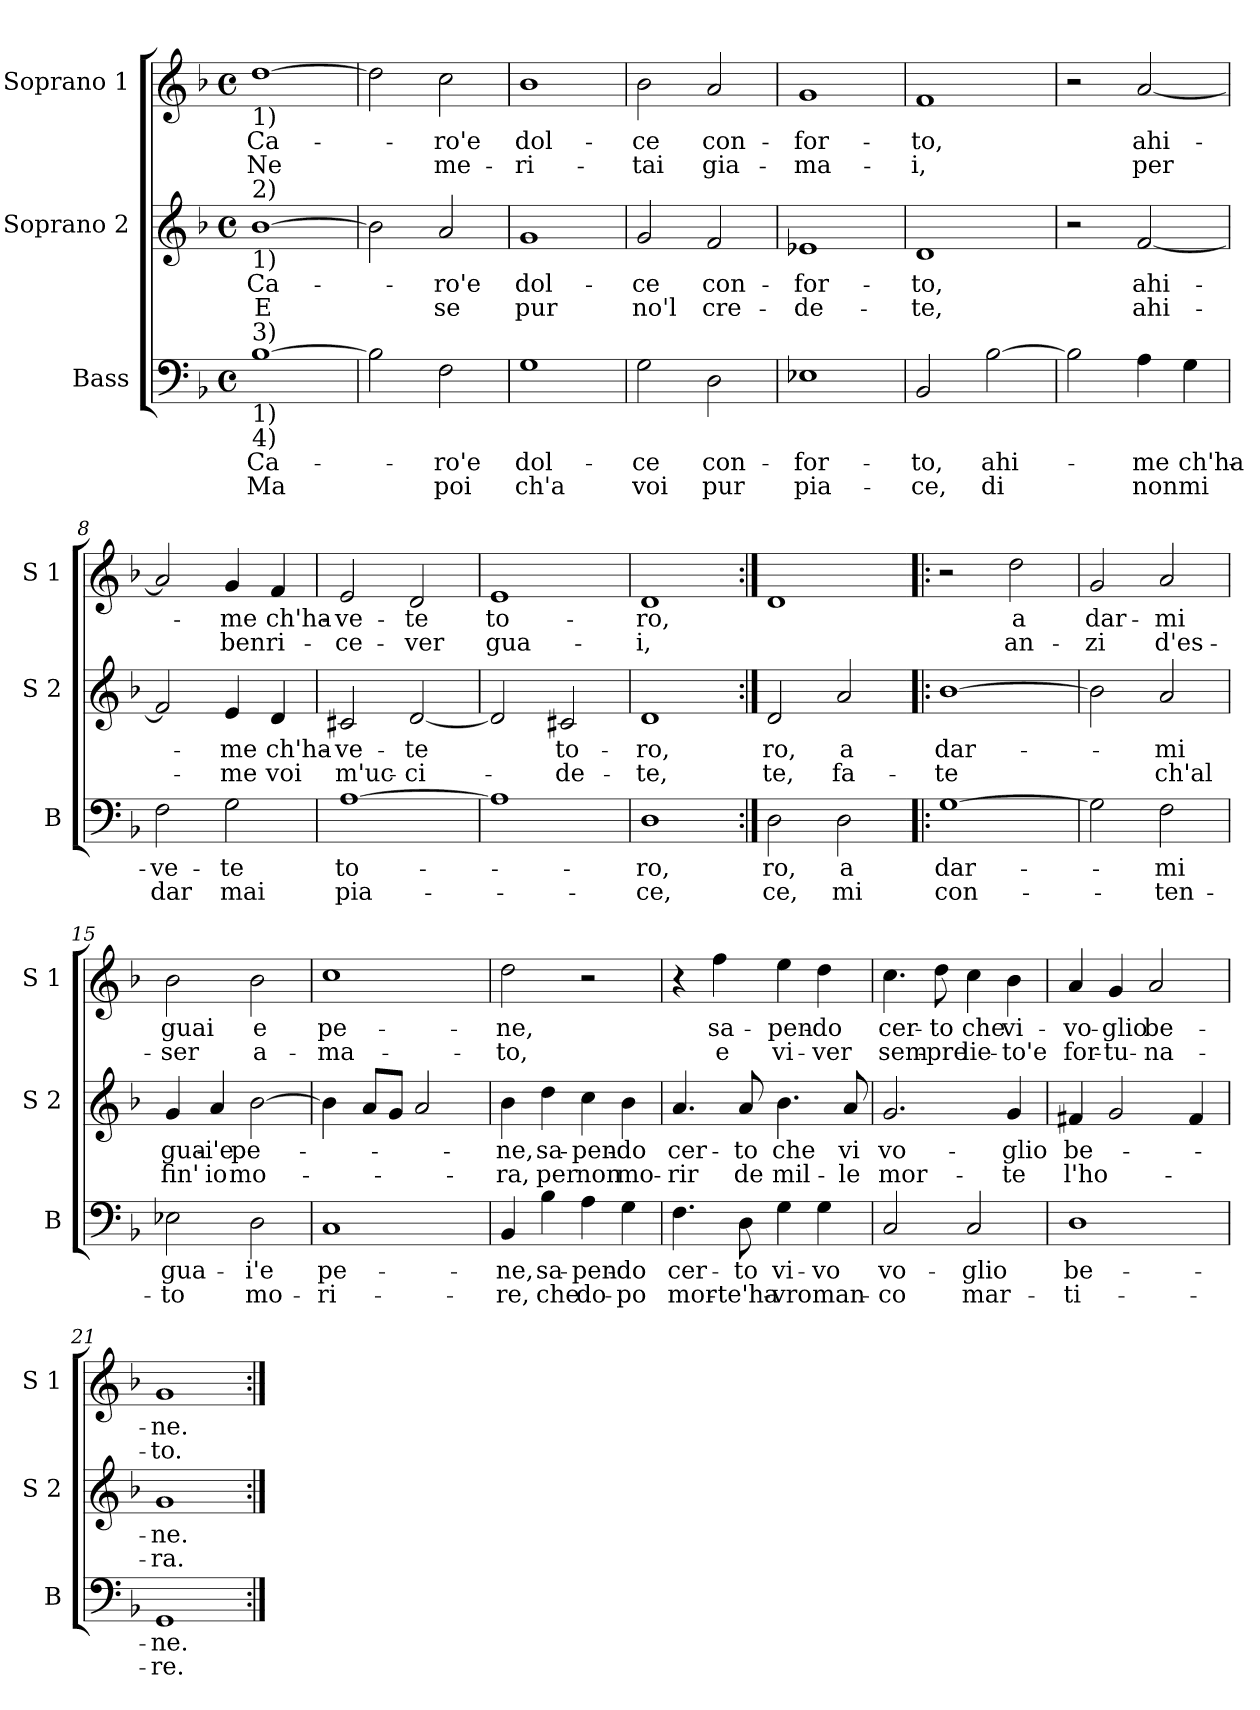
**kern	**text	**text	**kern	**text	**text	**kern	**text	**text
*part3	*part3	*part3	*part2	*part2	*part2	*part1	*part1	*part1
*staff3	*staff3	*staff3	*staff2	*staff2	*staff2	*staff1	*staff1	*staff1
*I"Bass	*	*	*I"Soprano 2	*	*	*I"Soprano 1	*	*
*I'B	*	*	*I'S 2	*	*	*I'S 1	*	*
*clefF4	*	*	*clefG2	*	*	*clefG2	*	*
*k[b-]	*	*	*k[b-]	*	*	*k[b-]	*	*
*F:	*	*	*F:	*	*	*F:	*	*
*M4/4	*	*	*M4/4	*	*	*M4/4	*	*
*met(c)	*	*	*met(c)	*	*	*met(c)	*	*
=1	=1	=1	=1	=1	=1	=1	=1	=1
!	!	!	!	!	!	!LO:TX:b:t=1)	!	!
!	!	!	!LO:TX:a:t=2)	!	!	!	!	!
!	!	!	!LO:TX:b:t=1)	!	!	!	!	!
!LO:TX:a:t=3)	!	!	!	!	!	!	!	!
!LO:TX:b:t=1)	!	!	!	!	!	!	!	!
!LO:TX:b:t=4)	!	!	!	!	!	!	!	!
!	!LO:LY:b	!LO:LY:b	!	!LO:LY:b	!LO:LY:b	!	!LO:LY:b	!LO:LY:b
[1B-	Ca-	Ma	[1b-	Ca-	E	[1dd	Ca-	Ne
=2	=2	=2	=2	=2	=2	=2	=2	=2
2B-\]	.	.	2b-\]	.	.	2dd\]	.	.
!	!LO:LY:b	!LO:LY:b	!	!LO:LY:b	!LO:LY:b	!	!LO:LY:b	!LO:LY:b
2F\	-ro'e	poi	2a/	-ro'e	se	2cc\	-ro'e	me-
=3	=3	=3	=3	=3	=3	=3	=3	=3
!	!LO:LY:b	!LO:LY:b	!	!LO:LY:b	!LO:LY:b	!	!LO:LY:b	!LO:LY:b
1G	dol-	ch'a	1g	dol-	pur	1b-	dol-	-ri-
=4	=4	=4	=4	=4	=4	=4	=4	=4
!	!LO:LY:b	!LO:LY:b	!	!LO:LY:b	!LO:LY:b	!	!LO:LY:b	!LO:LY:b
2G\	-ce	voi	2g/	-ce	no'l	2b-\	-ce	-tai
!	!LO:LY:b	!LO:LY:b	!	!LO:LY:b	!LO:LY:b	!	!LO:LY:b	!LO:LY:b
2D\	con-	pur	2f/	con-	cre-	2a/	con-	gia-
=5	=5	=5	=5	=5	=5	=5	=5	=5
!	!LO:LY:b	!LO:LY:b	!	!LO:LY:b	!LO:LY:b	!	!LO:LY:b	!LO:LY:b
1E-X	-for-	pia-	1e-X	-for-	-de-	1g	-for-	-ma-
!!LO:LB:g=z
=6	=6	=6	=6	=6	=6	=6	=6	=6
!	!LO:LY:b	!LO:LY:b	!	!LO:LY:b	!LO:LY:b	!	!LO:LY:b	!LO:LY:b
2BB-/	-to,	-ce,	1d	-to,	-te,	1f	-to,	-i,
!	!LO:LY:b	!LO:LY:b	!	!	!	!	!	!
[2B-\	ahi-	di	.	.	.	.	.	.
=7	=7	=7	=7	=7	=7	=7	=7	=7
2B-\]	.	.	2r	.	.	2r	.	.
!	!LO:LY:b	!LO:LY:b	!	!LO:LY:b	!LO:LY:b	!	!LO:LY:b	!LO:LY:b
4A\	-me	non	[2f/	ahi-	ahi-	[2a/	ahi-	per
!	!LO:LY:b	!LO:LY:b	!	!	!	!	!	!
4G\	ch'ha-	mi	.	.	.	.	.	.
=8	=8	=8	=8	=8	=8	=8	=8	=8
!	!LO:LY:b	!LO:LY:b	!	!	!	!	!	!
2F\	-ve-	dar	2f/]	.	.	2a/]	.	.
!	!LO:LY:b	!LO:LY:b	!	!LO:LY:b	!LO:LY:b	!	!LO:LY:b	!LO:LY:b
2G\	-te	mai	4e/	-me	-me	4g/	-me	ben
!	!	!	!	!LO:LY:b	!LO:LY:b	!	!LO:LY:b	!LO:LY:b
.	.	.	4d/	ch'ha-	voi	4f/	ch'ha-	ri-
=9	=9	=9	=9	=9	=9	=9	=9	=9
!	!LO:LY:b	!LO:LY:b	!	!LO:LY:b	!LO:LY:b	!	!LO:LY:b	!LO:LY:b
[1A	to-	pia-	2c#X/	-ve-	m'uc-	2e/	-ve-	-ce-
!	!	!	!	!LO:LY:b	!LO:LY:b	!	!LO:LY:b	!LO:LY:b
.	.	.	[2d/	-te	-ci-	2d/	-te	-ver
=10	=10	=10	=10	=10	=10	=10	=10	=10
!	!	!	!	!	!	!	!LO:LY:b	!LO:LY:b
1A]	.	.	2d/]	.	.	1e	to-	gua-
!	!	!	!	!LO:LY:b	!LO:LY:b	!	!	!
.	.	.	2c#X/	to-	-de-	.	.	.
!!LO:PB:g=z
=11	=11	=11	=11	=11	=11	=11	=11	=11
!	!LO:LY:b	!LO:LY:b	!	!LO:LY:b	!LO:LY:b	!	!LO:LY:b	!LO:LY:b
1D	-ro,	-ce,	1d	-ro,	-te,	1d	-ro,	-i,
=12:|!	=12:|!	=12:|!	=12:|!	=12:|!	=12:|!	=12:|!	=12:|!	=12:|!
!	!LO:LY:b	!LO:LY:b	!	!LO:LY:b	!LO:LY:b	!	!	!
2D\	ro,	ce,	2d/	ro,	te,	1d	.	.
!	!LO:LY:b	!LO:LY:b	!	!LO:LY:b	!LO:LY:b	!	!	!
2D\	a	mi	2a/	a	fa-	.	.	.
=13!|:	=13!|:	=13!|:	=13!|:	=13!|:	=13!|:	=13!|:	=13!|:	=13!|:
!	!LO:LY:b	!LO:LY:b	!	!LO:LY:b	!LO:LY:b	!	!	!
[1G	dar-	con-	[1b-	dar-	-te	2r	.	.
!	!	!	!	!	!	!	!LO:LY:b	!LO:LY:b
.	.	.	.	.	.	2dd\	a	an-
=14	=14	=14	=14	=14	=14	=14	=14	=14
!	!	!	!	!	!	!	!LO:LY:b	!LO:LY:b
2G\]	.	.	2b-\]	.	.	2g/	dar-	-zi
!	!LO:LY:b	!LO:LY:b	!	!LO:LY:b	!LO:LY:b	!	!LO:LY:b	!LO:LY:b
2F\	-mi	-ten-	2a/	-mi	ch'al	2a/	-mi	d'es-
=15	=15	=15	=15	=15	=15	=15	=15	=15
!	!LO:LY:b	!LO:LY:b	!	!LO:LY:b	!LO:LY:b	!	!LO:LY:b	!LO:LY:b
2E-X\	gua-	-to	4g/	gua-	fin'	2b-\	guai	-ser
!	!	!	!	!LO:LY:b	!LO:LY:b	!	!	!
.	.	.	4a/	-i'e	io	.	.	.
!	!LO:LY:b	!LO:LY:b	!	!LO:LY:b	!LO:LY:b	!	!LO:LY:b	!LO:LY:b
2D\	-i'e	mo-	[2b-\	pe-	mo-	2b-\	e	a-
=16	=16	=16	=16	=16	=16	=16	=16	=16
!	!LO:LY:b	!LO:LY:b	!	!	!	!	!LO:LY:b	!LO:LY:b
1C	pe-	-ri-	4b-\]	.	.	1cc	pe-	-ma-
.	.	.	8a/L	.	.	.	.	.
.	.	.	8g/J	.	.	.	.	.
.	.	.	2a/	.	.	.	.	.
!!LO:LB:g=z
=17	=17	=17	=17	=17	=17	=17	=17	=17
!	!LO:LY:b	!LO:LY:b	!	!LO:LY:b	!LO:LY:b	!	!LO:LY:b	!LO:LY:b
4BB-/	-ne,	-re,	4b-\	-ne,	-ra,	2dd\	-ne,	-to,
!	!LO:LY:b	!LO:LY:b	!	!LO:LY:b	!LO:LY:b	!	!	!
4B-\	sa-	che	4dd\	sa-	per	.	.	.
!	!LO:LY:b	!LO:LY:b	!	!LO:LY:b	!LO:LY:b	!	!	!
4A\	-pen-	do-	4cc\	-pen-	non	2r	.	.
!	!LO:LY:b	!LO:LY:b	!	!LO:LY:b	!LO:LY:b	!	!	!
4G\	-do	-po	4b-\	-do	mo-	.	.	.
=18	=18	=18	=18	=18	=18	=18	=18	=18
!	!LO:LY:b	!LO:LY:b	!	!LO:LY:b	!LO:LY:b	!	!	!
4.F\	cer-	mor-	4.a/	cer-	-rir	4r	.	.
!	!	!	!	!	!	!	!LO:LY:b	!LO:LY:b
.	.	.	.	.	.	4ff\	sa-	e
!	!LO:LY:b	!LO:LY:b	!	!LO:LY:b	!LO:LY:b	!	!	!
8D\	-to	-te'ha-	8a/	-to	de	.	.	.
!	!LO:LY:b	!LO:LY:b	!	!LO:LY:b	!LO:LY:b	!	!LO:LY:b	!LO:LY:b
4G\	vi-	-vro	4.b-\	che	mil-	4ee\	-pen-	vi-
!	!LO:LY:b	!LO:LY:b	!	!	!	!	!LO:LY:b	!LO:LY:b
4G\	-vo	man-	.	.	.	4dd\	-do	-ver
!	!	!	!	!LO:LY:b	!LO:LY:b	!	!	!
.	.	.	8a/	vi	-le	.	.	.
=19	=19	=19	=19	=19	=19	=19	=19	=19
!	!LO:LY:b	!LO:LY:b	!	!LO:LY:b	!LO:LY:b	!	!LO:LY:b	!LO:LY:b
2C/	vo-	-co	2.g/	vo-	mor-	4.cc\	cer-	sem-
!	!	!	!	!	!	!	!LO:LY:b	!LO:LY:b
.	.	.	.	.	.	8dd\	-to	-pre
!	!LO:LY:b	!LO:LY:b	!	!	!	!	!LO:LY:b	!LO:LY:b
2C/	-glio	mar-	.	.	.	4cc\	che	lie-
!	!	!	!	!LO:LY:b	!LO:LY:b	!	!LO:LY:b	!LO:LY:b
.	.	.	4g/	-glio	-te	4b-\	vi-	-to'e
=20	=20	=20	=20	=20	=20	=20	=20	=20
!	!LO:LY:b	!LO:LY:b	!	!LO:LY:b	!LO:LY:b	!	!LO:LY:b	!LO:LY:b
1D	be-	-ti-	4f#X/	be-	l'ho-	4a/	-vo-	for-
!	!	!	!	!	!	!	!LO:LY:b	!LO:LY:b
.	.	.	2g/	.	.	4g/	-glio	-tu-
!	!	!	!	!	!	!	!LO:LY:b	!LO:LY:b
.	.	.	.	.	.	2a/	be-	-na-
.	.	.	4f#/	.	.	.	.	.
=21	=21	=21	=21	=21	=21	=21	=21	=21
!	!LO:LY:b	!LO:LY:b	!	!LO:LY:b	!LO:LY:b	!	!LO:LY:b	!LO:LY:b
1GG	-ne.	-re.	1g	-ne.	-ra.	1g	-ne.	-to.
=:|!	=:|!	=:|!	=:|!	=:|!	=:|!	=:|!	=:|!	=:|!
*-	*-	*-	*-	*-	*-	*-	*-	*-
